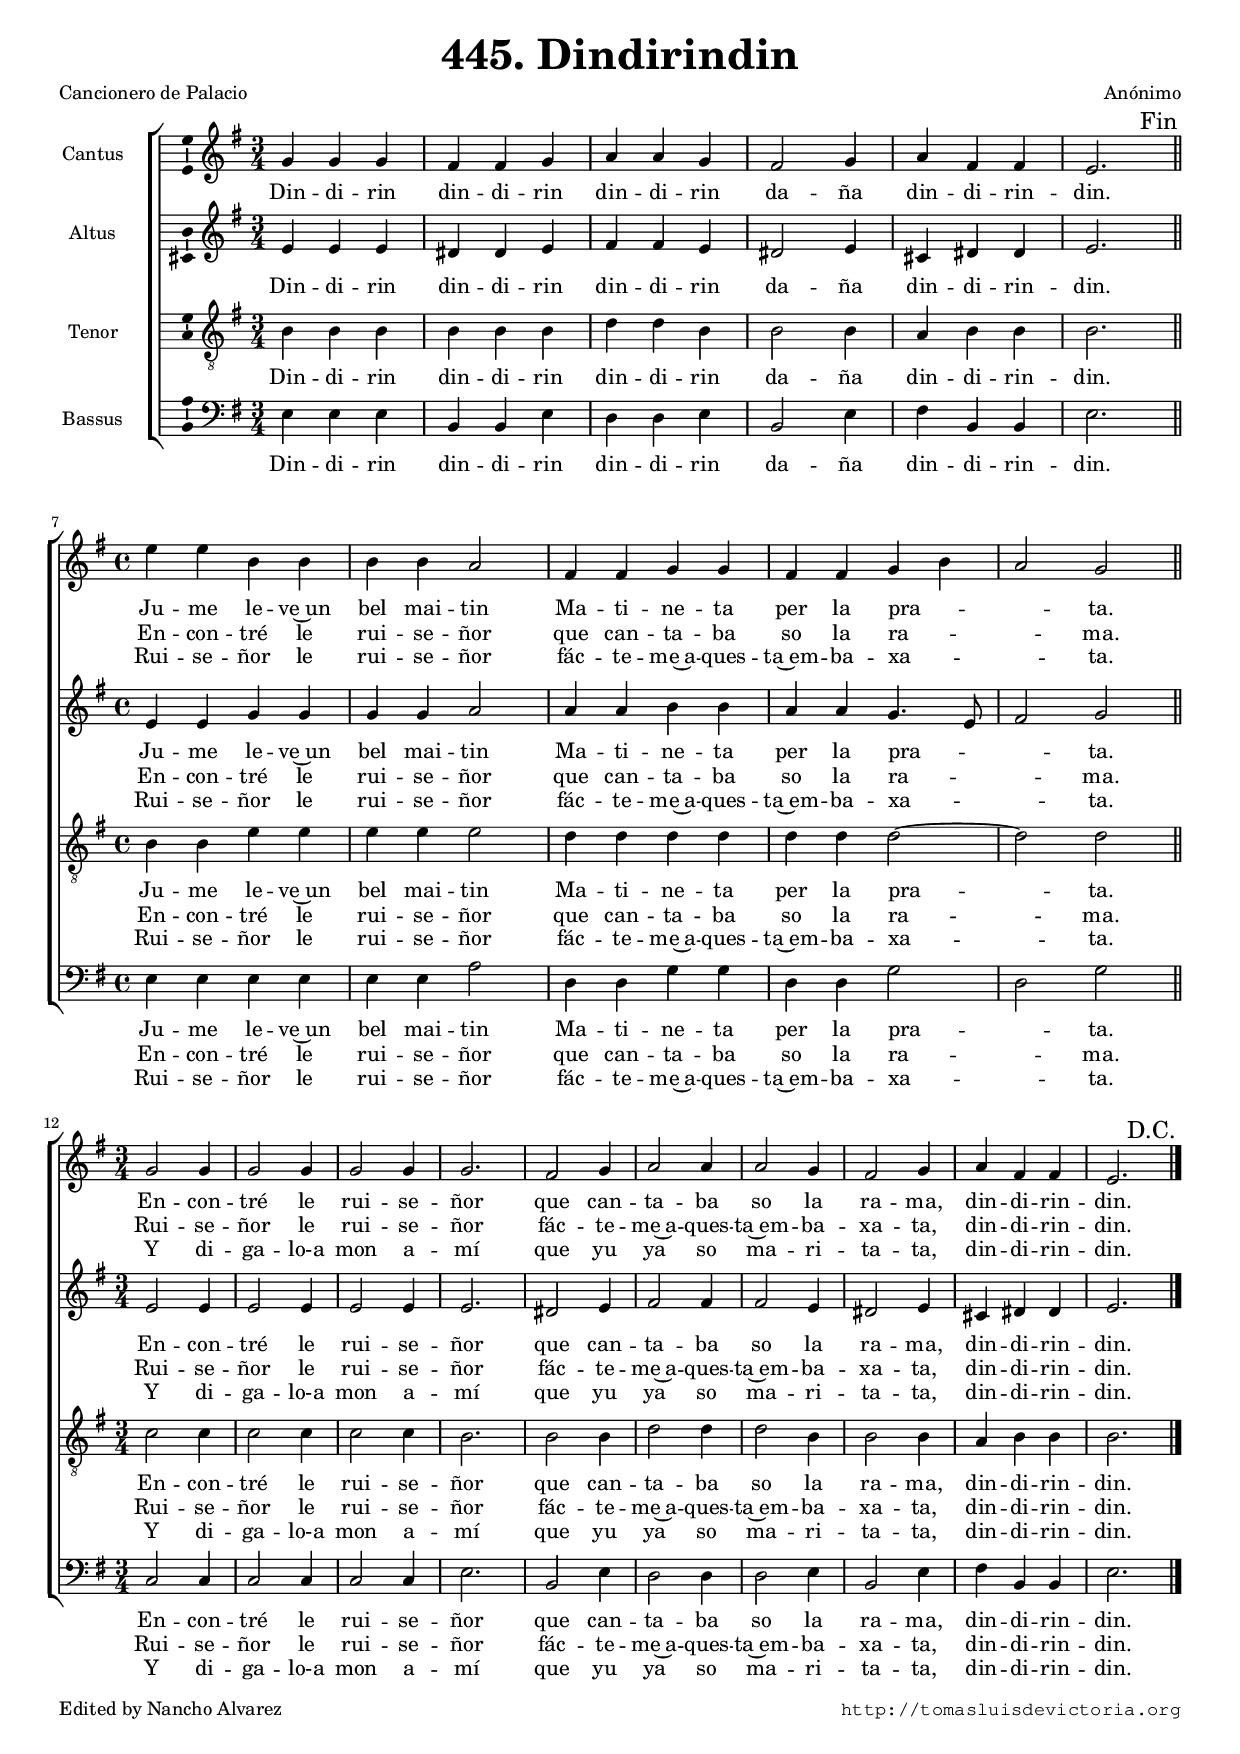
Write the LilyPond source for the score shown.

\version "2.18.0"

#(set-default-paper-size "a4")
#(set-global-staff-size 16.4)
#(ly:set-option 'point-and-click #f)
%mobile -s13.5 -i1.6

italicas=\override LyricText.font-shape = #'italic
rectas=\override LyricText.font-shape = #'upright
ss=\once \set suggestAccidentals = ##t
mtempo={\tempo 4 = 100}
mtempob={\tempo 4 = 50}


htitle="Dindirindin"
hcomposer="Anónimo"

\header {
	title=\markup{\fontsize #3 "445. Dindirindin"}
	%subtitle="Cancionero de Palacio"
	%subsubtitle=\markup{\null \vspace #1 }
	composer="Anónimo"
        pdfauthor=\composer
	%opus="(-)"
	poet=\markup{"Cancionero de Palacio"}
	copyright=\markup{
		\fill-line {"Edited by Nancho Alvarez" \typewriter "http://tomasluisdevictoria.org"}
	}
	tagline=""
}


global={\key a \major \time 3/4
        \override Score.TimeSignature.break-visibility=#end-of-line-invisible
        \skip 1*3/4*6  \time 2/2 \bar "||" \break
	\time 4/4 \skip 1*2/2*5 \bar "||" \time 3/4 \break
					\skip 1*3/4*10 \bar "|."
}

cantus={
	a'4 a' a'
	gis' gis' a'
	b' b' a'
	gis'2 a'4
%5
	b' gis' gis'
	fis'2.
	\override Score.RehearsalMark.self-alignment-X = #right
	\override Score.RehearsalMark.break-visibility=#begin-of-line-invisible
	\mark \markup{"Fin"}
	fis''4 fis''
	cis'' cis'' cis'' cis''
	b'2 gis'4 gis'
%10
	a' a' gis' gis'
	a' cis'' b'2
	a'2
	a'2 a'4
	a'2 a'4
%15
	a'2 a'4
	a'2.
	gis'2 a'4
	b'2 b'4
	b'2 a'4
%20
	gis'2 a'4
	b' gis' gis'
	fis'2.
	\mark \markup{"D.C."}
}

altus={
	fis'4 fis' fis'
	eis' eis' fis'
	gis' gis' fis'
	eis'2 fis'4
%5
	dis' eis' eis'
	fis'2.
	fis'4 fis'
	a' a' a' a'
	b'2 b'4 b'
%10
	cis'' cis'' b' b'
	a'4. fis'8 gis'2
	a'2
	fis'2 fis'4
	fis'2 fis'4
%15
	fis'2 fis'4
	fis'2.
	eis'2 fis'4
	gis'2 gis'4
	gis'2 fis'4
%20
	eis'2 fis'4
	dis' eis' eis'
	fis'2. 
}

tenor={
	cis'4 cis' cis'
	cis' cis' cis'
	e' e' cis'
	cis'2 cis'4
%5
	b cis' cis'
	cis'2.
	cis'4 cis'
	fis' fis' fis' fis'
	fis'2 e'4 e'
%10
	e' e' e' e'
	e'2 ~ e'
	e'2
	d'2 d'4
	d'2 d'4
%15
	d'2 d'4
	cis'2.
	cis'2 cis'4
	e'2 e'4
	e'2 cis'4
%20
	cis'2 cis'4
	b cis' cis'
	cis'2.
}

bassus={
	fis4 fis fis
	cis cis fis
	e e fis
	cis2 fis4
%5
	gis cis cis
	fis2.
	fis4 fis
	fis fis fis fis
	b2 e4 e
%10
	a a e e
	a2 e
	a2
	d2 d4
	d2 d4
%15
	d2 d4
	fis2.
	cis2 fis4
	e2 e4
	e2 fis4
%20
	cis2 fis4
	gis cis cis
	fis2. 
}

textocantus=\lyricmode{
Din -- di -- rin din -- di -- rin din -- di -- rin da -- ña din -- di -- rin -- din.
Ju -- me le -- ve~un bel mai -- tin
Ma -- ti -- ne -- ta per la pra -- _ _ ta.
En -- con -- tré le rui -- se -- ñor que can -- ta -- ba so la ra -- ma,
din -- di -- rin -- din.
}
textocantusb=\lyricmode{
_ _ _ _ _ _ _ _ _ _ _ _ _ _ _ 
En -- con -- tré le rui -- se -- ñor que can -- ta -- ba so la ra -- _ _ ma.
Rui -- se -- ñor le rui -- se -- ñor fác -- te -- me~a -- ques -- ta~em -- ba -- xa -- ta,
din -- di -- rin -- din.
}
textocantusc=\lyricmode{
_ _ _ _ _ _ _ _ _ _ _ _ _ _ _ 
Rui -- se -- ñor le rui -- se -- ñor fác -- te -- me~a -- ques -- ta~em -- ba -- xa -- _ _ ta.
Y di -- ga -- lo-a mon a -- mí que yu ya so ma -- ri -- ta -- ta, 
din -- di -- rin -- din.
}

textoaltus=\lyricmode{
Din -- di -- rin din -- di -- rin din -- di -- rin da -- ña din -- di -- rin -- din.
Ju -- me le -- ve~un bel mai -- tin
Ma -- ti -- ne -- ta per la pra -- _ _ ta.
En -- con -- tré le rui -- se -- ñor que can -- ta -- ba so la ra -- ma,
din -- di -- rin -- din.
}
textoaltusb=\lyricmode{
_ _ _ _ _ _ _ _ _ _ _ _ _ _ _ 
En -- con -- tré le rui -- se -- ñor que can -- ta -- ba so la ra -- _ _ ma.
Rui -- se -- ñor le rui -- se -- ñor fác -- te -- me~a -- ques -- ta~em -- ba -- xa -- ta,
din -- di -- rin -- din.
}
textoaltusc=\lyricmode{
_ _ _ _ _ _ _ _ _ _ _ _ _ _ _ 
Rui -- se -- ñor le rui -- se -- ñor fác -- te -- me~a -- ques -- ta~em -- ba -- xa -- _ _ ta.
Y di -- ga -- lo-a mon a -- mí que yu ya so ma -- ri -- ta -- ta, 
din -- di -- rin -- din.
}

textotenor=\lyricmode{
Din -- di -- rin din -- di -- rin din -- di -- rin da -- ña din -- di -- rin -- din.
Ju -- me le -- ve~un bel mai -- tin
Ma -- ti -- ne -- ta per la pra -- _ ta.
En -- con -- tré le rui -- se -- ñor que can -- ta -- ba so la ra -- ma,
din -- di -- rin -- din.
}
textotenorb=\lyricmode{
_ _ _ _ _ _ _ _ _ _ _ _ _ _ _ 
En -- con -- tré le rui -- se -- ñor que can -- ta -- ba so la ra -- _ ma.
Rui -- se -- ñor le rui -- se -- ñor fác -- te -- me~a -- ques -- ta~em -- ba -- xa -- ta,
din -- di -- rin -- din.
}
textotenorc=\lyricmode{
_ _ _ _ _ _ _ _ _ _ _ _ _ _ _ 
Rui -- se -- ñor le rui -- se -- ñor fác -- te -- me~a -- ques -- ta~em -- ba -- xa -- _ ta.
Y di -- ga -- lo-a mon a -- mí que yu ya so ma -- ri -- ta -- ta, 
din -- di -- rin -- din.
}

textobassus=\lyricmode{
Din -- di -- rin din -- di -- rin din -- di -- rin da -- ña din -- di -- rin -- din.
Ju -- me le -- ve~un bel mai -- tin
Ma -- ti -- ne -- ta per la pra -- _ ta.
En -- con -- tré le rui -- se -- ñor que can -- ta -- ba so la ra -- ma,
din -- di -- rin -- din.
}
textobassusb=\lyricmode{
_ _ _ _ _ _ _ _ _ _ _ _ _ _ _ 
En -- con -- tré le rui -- se -- ñor que can -- ta -- ba so la ra -- _ ma.
Rui -- se -- ñor le rui -- se -- ñor fác -- te -- me~a -- ques -- ta~em -- ba -- xa -- ta,
din -- di -- rin -- din.
}
textobassusc=\lyricmode{
_ _ _ _ _ _ _ _ _ _ _ _ _ _ _ 
Rui -- se -- ñor le rui -- se -- ñor fác -- te -- me~a -- ques -- ta~em -- ba -- xa -- _ ta.
Y di -- ga -- lo-a mon a -- mí que yu ya so ma -- ri -- ta -- ta, 
din -- di -- rin -- din.
}


\score {\transpose c' bes{
\new ChoirStaff<<

	\new Staff <<\global
	\new Voice="v1" {
		\set Staff.instrumentName="Cantus "
		\clef "treble"
		\cantus }
	\new Lyrics \lyricsto "v1" {\textocantus }
	\new Lyrics \lyricsto "v1" {\textocantusb }
	\new Lyrics \lyricsto "v1" {\textocantusc }
	>>

	\new Staff <<\global
	\new Voice="v2" {
		\set Staff.instrumentName="Altus "
		\clef "treble"
		\altus }
	\new Lyrics \lyricsto "v2" {\textoaltus }
	\new Lyrics \lyricsto "v2" {\textoaltusb }
	\new Lyrics \lyricsto "v2" {\textoaltusc }
	>>
	
	\new Staff <<\global
	\new Voice="v3" {
		\set Staff.instrumentName="Tenor "
		\clef "G_8"
		\tenor }
	\new Lyrics \lyricsto "v3" {\textotenor }
	\new Lyrics \lyricsto "v3" {\textotenorb }
	\new Lyrics \lyricsto "v3" {\textotenorc }
	>>

	\new Staff <<\global
	\new Voice="v4" {
		\set Staff.instrumentName="Bassus "
		\clef "bass"
		\bassus }
	\new Lyrics \lyricsto "v4" {\textobassus }
	\new Lyrics \lyricsto "v4" {\textobassusb }
	\new Lyrics \lyricsto "v4" {\textobassusc }
	>>
	
>>

	} % transpose

\layout{ 
	\context {\Lyrics 
		\override VerticalAxisGroup.staff-affinity = #UP
		\override VerticalAxisGroup.nonstaff-relatedstaff-spacing =
			#'((basic-distance . 0) (minimum-distance . 0) (padding . 1))
		\override LyricText.font-size = #1.2
		\override LyricHyphen.minimum-distance = #0.5
	}
	\context {\Score 
		tempoHideNote = ##t
		\override BarNumber.padding = #2 
	}
	\context {\Voice 
		melismaBusyProperties = #'()
		%autoBeaming = ##f
	}
	\context {\Staff 
                %\RemoveEmptyStaves
                %\override VerticalAxisGroup.remove-first = ##t
		\override VerticalAxisGroup.staff-staff-spacing =
			#'((basic-distance . 11) (minimum-distance . 0) (padding . 1))
		\consists Ambitus_engraver 
		\override LigatureBracket.padding = #1
	}
}

%\midi { \mtempo }

}


\paper{
	evenHeaderMarkup=\markup  \fill-line { \fromproperty #'page:page-number-string \htitle \hcomposer }
	oddHeaderMarkup= \markup  \fill-line { \on-the-fly #not-first-page \hcomposer \on-the-fly #not-first-page \htitle \on-the-fly #not-first-page \fromproperty #'page:page-number-string }
	%system-count=20
	%page-count = 1
	systems-per-page = 3
	ragged-last-bottom = ##f
	indent=1.7\cm
	system-system-spacing =
	#'((basic-distance . 20) (minimum-distance . 0) (padding . 5))
	top-system-spacing = % header
	#'((basic-distance . 8) (minimum-distance . 0) (padding . 0))
	last-bottom-spacing = % footer
	#'((basic-distance . 14) (minimum-distance . 0) (padding . 2.5))
	markup-system-spacing.padding = #1.5
}
